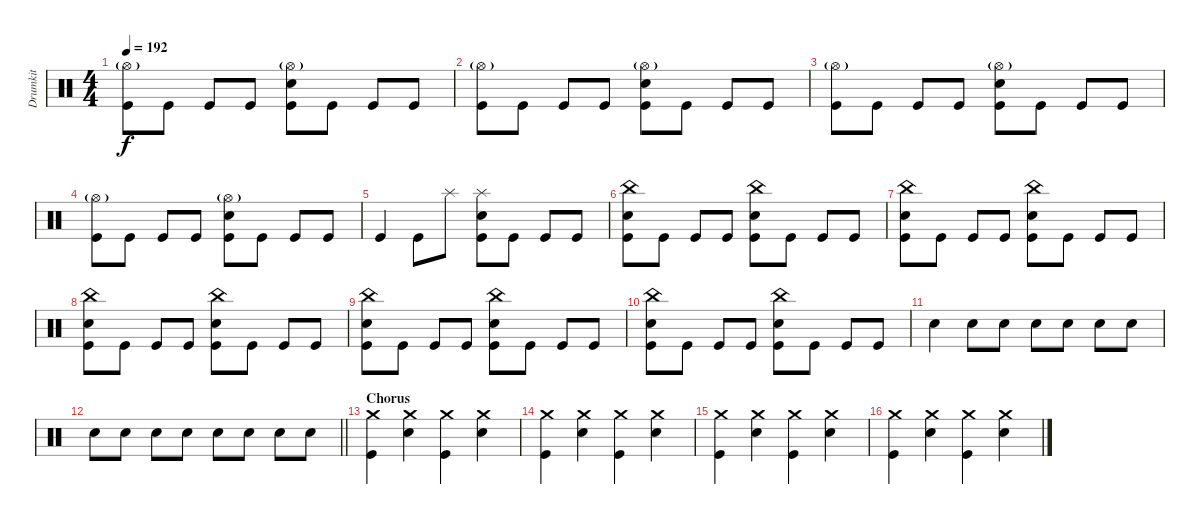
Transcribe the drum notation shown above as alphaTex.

\track ("Drumkit" "Drumkit") {instrument percussion}
\staff {score}
\articulation defaults
\ts (4 4)
\tempo 192
\clef neutral
\ks c
("Hi-Hat (open)"{g} "Kick (hit)").8{dy f} "Kick (hit)".8 "Kick (hit)".8 "Kick (hit)".8 ("Hi-Hat (open)"{g} "Snare (hit) 2" "Kick (hit)").8 "Kick (hit)".8 "Kick (hit)".8 "Kick (hit)".8 |
("Hi-Hat (open)"{g} "Kick (hit)").8 "Kick (hit)".8 "Kick (hit)".8 "Kick (hit)".8 ("Hi-Hat (open)"{g} "Snare (hit) 2" "Kick (hit)").8 "Kick (hit)".8 "Kick (hit)".8 "Kick (hit)".8 |
("Hi-Hat (open)"{g} "Kick (hit)").8 "Kick (hit)".8 "Kick (hit)".8 "Kick (hit)".8 ("Hi-Hat (open)"{g} "Snare (hit) 2" "Kick (hit)").8 "Kick (hit)".8 "Kick (hit)".8 "Kick (hit)".8 |
("Hi-Hat (open)"{g} "Kick (hit)").8 "Kick (hit)".8 "Kick (hit)".8 "Kick (hit)".8 ("Hi-Hat (open)"{g} "Snare (hit) 2" "Kick (hit)").8 "Kick (hit)".8 "Kick (hit)".8 "Kick (hit)".8 |
"Kick (hit)".4 "Kick (hit)".8 "Splash (hit)".8 ("Splash (hit)" "Snare (hit) 2" "Kick (hit)").8 "Kick (hit)".8 "Kick (hit)".8 "Kick (hit)".8 |
("China (hit)" "Snare (hit) 2" "Kick (hit)").8 "Kick (hit)".8 "Kick (hit)".8 "Kick (hit)".8 ("China (hit)" "Snare (hit) 2" "Kick (hit)").8 "Kick (hit)".8 "Kick (hit)".8 "Kick (hit)".8 |
("China (hit)" "Snare (hit) 2" "Kick (hit)").8 "Kick (hit)".8 "Kick (hit)".8 "Kick (hit)".8 ("China (hit)" "Snare (hit) 2" "Kick (hit)").8 "Kick (hit)".8 "Kick (hit)".8 "Kick (hit)".8 |
("China (hit)" "Snare (hit) 2" "Kick (hit)").8 "Kick (hit)".8 "Kick (hit)".8 "Kick (hit)".8 ("China (hit)" "Snare (hit) 2" "Kick (hit)").8 "Kick (hit)".8 "Kick (hit)".8 "Kick (hit)".8 |
("China (hit)" "Snare (hit) 2" "Kick (hit)").8 "Kick (hit)".8 "Kick (hit)".8 "Kick (hit)".8 ("China (hit)" "Snare (hit) 2" "Kick (hit)").8 "Kick (hit)".8 "Kick (hit)".8 "Kick (hit)".8 |
("China (hit)" "Snare (hit) 2" "Kick (hit)").8 "Kick (hit)".8 "Kick (hit)".8 "Kick (hit)".8 ("China (hit)" "Snare (hit) 2" "Kick (hit)").8 "Kick (hit)".8 "Kick (hit)".8 "Kick (hit)".8 |
"Snare (hit) 2".4 "Snare (hit) 2".8 "Snare (hit) 2".8 "Snare (hit) 2".8 "Snare (hit) 2".8 "Snare (hit) 2".8 "Snare (hit) 2".8 |
\barLineRight lightlight "Snare (hit) 2".8 "Snare (hit) 2".8 "Snare (hit) 2".8 "Snare (hit) 2".8 "Snare (hit) 2".8 "Snare (hit) 2".8 "Snare (hit) 2".8 "Snare (hit) 2".8
|
\section ("" "Chorus")
("Crash medium (hit)" "Kick (hit)").4 ("Crash medium (hit)" "Snare (hit) 2").4 ("Crash medium (hit)" "Kick (hit)").4 ("Crash medium (hit)" "Snare (hit) 2").4 |
("Crash medium (hit)" "Kick (hit)").4 ("Crash medium (hit)" "Snare (hit) 2").4 ("Crash medium (hit)" "Kick (hit)").4 ("Crash medium (hit)" "Snare (hit) 2").4 |
("Crash medium (hit)" "Kick (hit)").4 ("Crash medium (hit)" "Snare (hit) 2").4 ("Crash medium (hit)" "Kick (hit)").4 ("Crash medium (hit)" "Snare (hit) 2").4 |
("Crash medium (hit)" "Kick (hit)").4 ("Crash medium (hit)" "Snare (hit) 2").4 ("Crash medium (hit)" "Kick (hit)").4 ("Crash medium (hit)" "Snare (hit) 2").4
